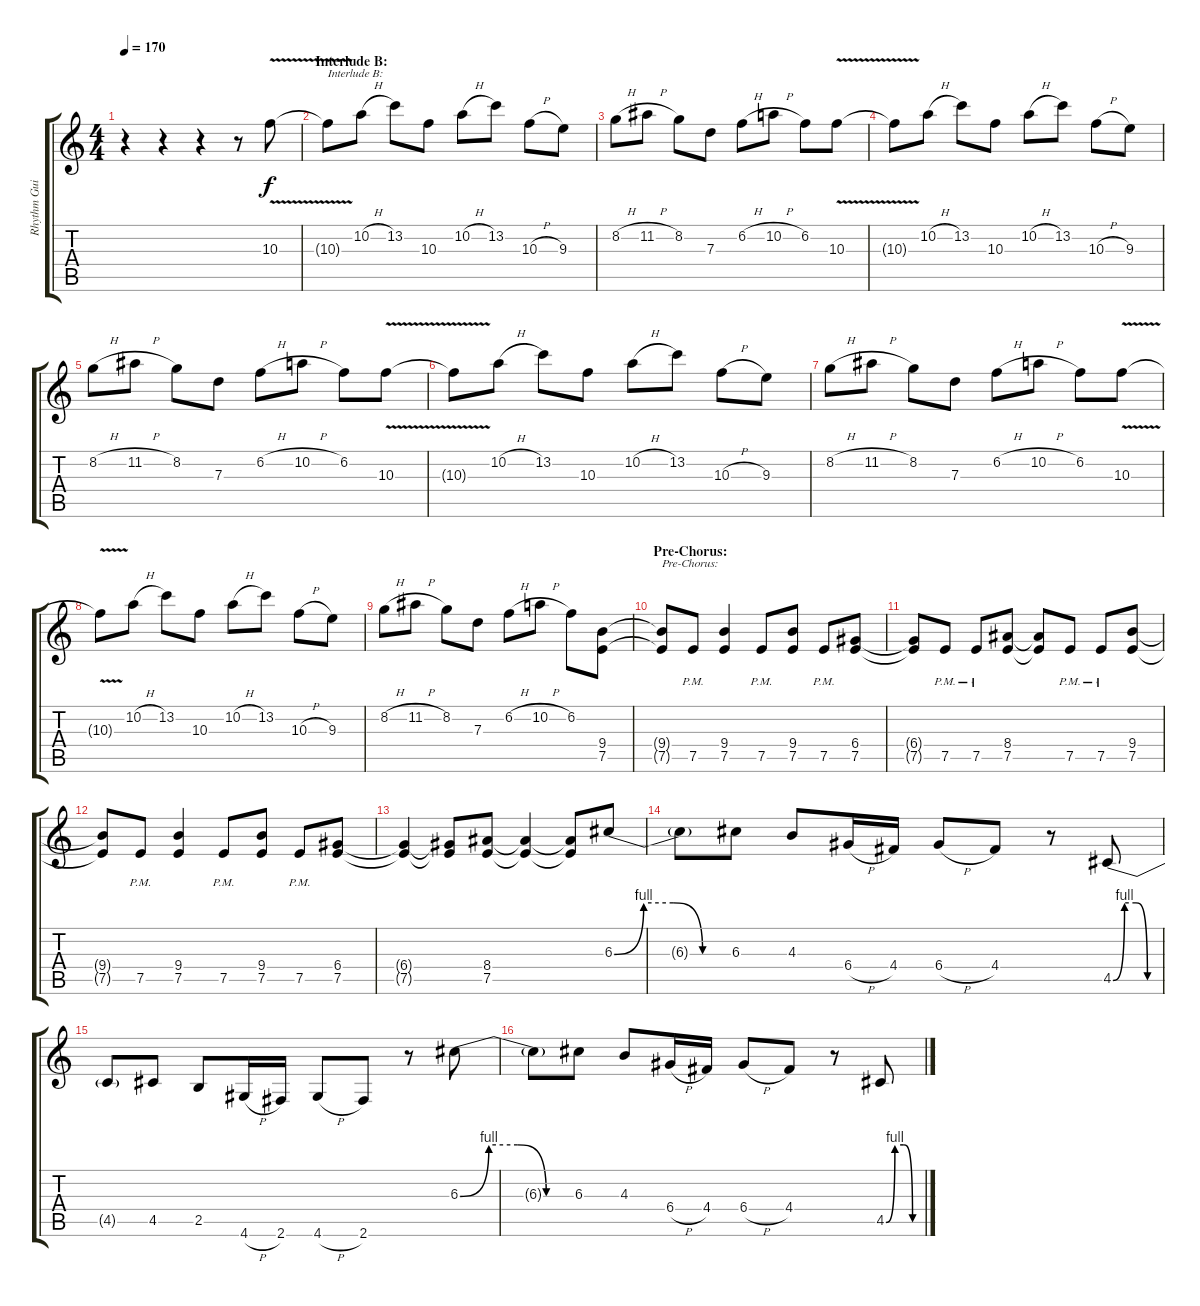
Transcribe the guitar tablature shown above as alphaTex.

\track ("Rhythm Guitar 2" "Rhythm Gui") {instrument distortionguitar}
\staff {score tabs}
\tuning (E4 B3 G3 D3 A2 E2) {hide}
\ts (4 4)
\tempo 170
\clef g2
\ks c
r.4{dy f} r.4 r.4 r.8 10.3{v}.8 |
\section ("" "Interlude B:")
10.3{t}.8{txt "Interlude B:"} 10.2{h}.8 13.2.8 10.3.8 10.2{h}.8 13.2.8 10.3{h}.8 9.3.8 |
8.2{h}.8 11.2{h}.8 8.2.8 7.3.8 6.2{h}.8 10.2{h}.8 6.2.8 10.3{v}.8 |
10.3{t}.8 10.2{h}.8 13.2.8 10.3.8 10.2{h}.8 13.2.8 10.3{h}.8 9.3.8 |
8.2{h}.8 11.2{h}.8 8.2.8 7.3.8 6.2{h}.8 10.2{h}.8 6.2.8 10.3{v}.8 |
10.3{t}.8 10.2{h}.8 13.2.8 10.3.8 10.2{h}.8 13.2.8 10.3{h}.8 9.3.8 |
8.2{h}.8 11.2{h}.8 8.2.8 7.3.8 6.2{h}.8 10.2{h}.8 6.2.8 10.3{v}.8 |
10.3{t}.8 10.2{h}.8 13.2.8 10.3.8 10.2{h}.8 13.2.8 10.3{h}.8 9.3.8 |
8.2{h}.8 11.2{h}.8 8.2.8 7.3.8 6.2{h}.8 10.2{h}.8 6.2.8 (9.4 7.5).8 |
\section ("" "Pre-Chorus:")
(9.4{t} 7.5{t}).8{txt "Pre-Chorus:"} 7.5{pm}.8 (9.4 7.5).4 7.5{pm}.8 (9.4 7.5).8 7.5{pm}.8 (6.4 7.5).8 |
(6.4{t} 7.5{t}).8 7.5{pm}.8 7.5{pm}.8 (8.4 7.5).8 (8.4{t} 7.5{t}).8 7.5{pm}.8 7.5{pm}.8 (9.4 7.5).8 |
(9.4{t} 7.5{t}).8 7.5{pm}.8 (9.4 7.5).4 7.5{pm}.8 (9.4 7.5).8 7.5{pm}.8 (6.4 7.5).8 |
(6.4{t} 7.5{t}).4 (6.4{t} 7.5{t}).8 (8.4 7.5).8 (8.4{t} 7.5{t}).4 (8.4{t} 7.5{t}).8 6.3{be (custom 0 0 15 4 30 4 45 0 60 0)}.8 |
6.3{t}.8 6.3.8 4.3.8 6.4{h}.16 4.4.16 6.4{h}.8 4.4.8 r.8 4.5{be (custom 0 0 15 4 30 4 45 0 60 0)}.8 |
4.5{t}.8 4.5.8 2.5.8 4.6{h}.16 2.6.16 4.6{h}.8 2.6.8 r.8 6.3{be (custom 0 0 15 4 30 4 45 0 60 0)}.8 |
6.3{t}.8 6.3.8 4.3.8 6.4{h}.16 4.4.16 6.4{h}.8 4.4.8 r.8 4.5{be (custom 0 0 15 4 30 4 45 0 60 0)}.8
